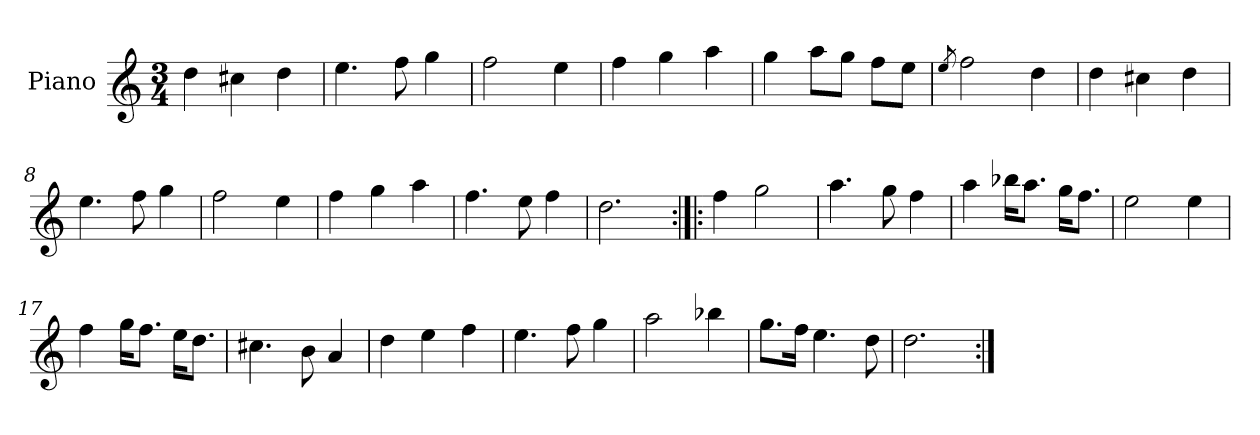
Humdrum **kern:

**kern
*part1
*staff1
*I"Piano
*I'Pno.
*clefG2
*k[]
*M3/4
=1
4dd\
4cc#X\
4dd\
=2
4.ee\
8ff\
4gg\
=3
2ff\
4ee\
=4
4ff\
4gg\
4aa\
=5
4gg\
8aa\L
8gg\J
8ff\L
8ee\J
=6
8qee/
2ff\
4dd\
=7
4dd\
4cc#X\
4dd\
=8
4.ee\
8ff\
4gg\
=9
2ff\
4ee\
=10
4ff\
4gg\
4aa\
=11
4.ff\
8ee\
4ff\
=12
2.dd\
=13:|!|:
4ff\
2gg\
=14
4.aa\
8gg\
4ff\
=15
4aa\
16bb-X\KL
8.aa\J
16gg\KL
8.ff\J
=16
2ee\
4ee\
=17
4ff\
16gg\KL
8.ff\J
16ee\KL
8.dd\J
=18
4.cc#X\
8b\
4a/
=19
4dd\
4ee\
4ff\
=20
4.ee\
8ff\
4gg\
=21
2aa\
4bb-X\
=22
8.gg\L
16ff\Jk
4.ee\
8dd\
=23
2.dd\
=:|!
*-
